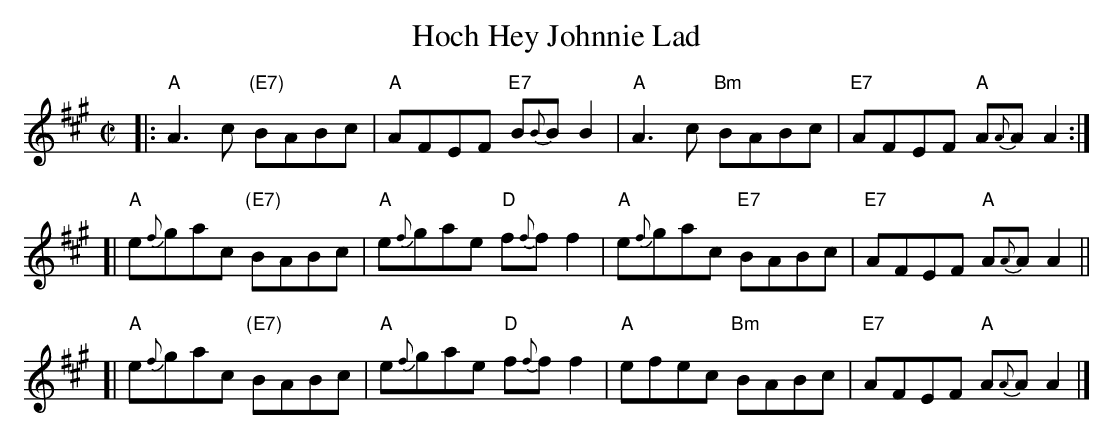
X:1
T: Hoch Hey Johnnie Lad
M: C|
L: 1/8
K: A
|: "A"A3c "(E7)"BABc | "A"AFEF "E7"B{B}BB2 | "A"A3c "Bm"BABc | "E7"AFEF "A"A{A}AA2 :|
[| "A"e{f}gac "(E7)"BABc | "A"e{f}gae "D"f{f}ff2 | "A"e{f}gac "E7"BABc | "E7"AFEF "A"A{A}AA2 ||
[| "A"e{f}gac "(E7)"BABc | "A"e{f}gae "D"f{f}ff2 | "A"efec "Bm"BABc | "E7"AFEF "A"A{A}AA2 |]
